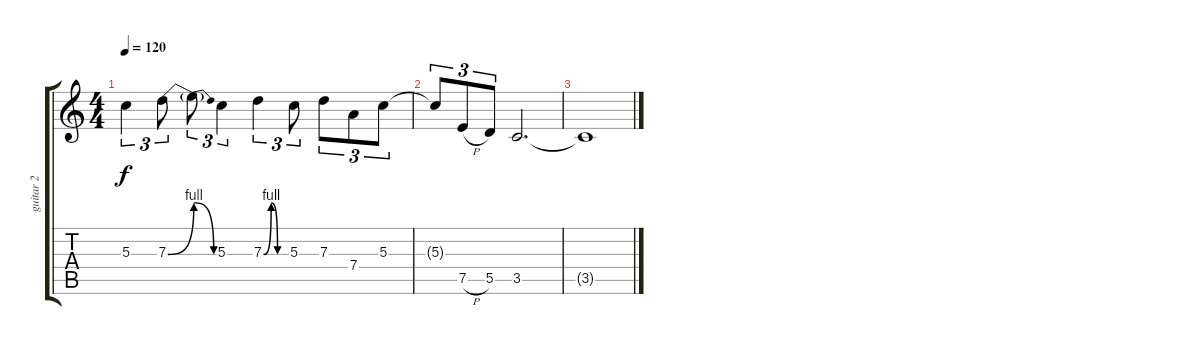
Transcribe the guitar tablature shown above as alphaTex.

\track ("guitar 2" "guitar 2") {instrument distortionguitar}
\staff {score tabs}
\tuning (E4 B3 G3 D3 A2 E2) {hide}
\ts (4 4)
\tempo 120
\clef g2
\ks c
5.3.4{tu (3 2) dy f} 7.3{be (bend 0 0 60 4)}.8{tu (3 2)} 7.3{be (release 0 4 60 0) t}.8{tu (3 2)} 5.3.4{tu (3 2)} 7.3{be (custom 0 0 20 4 37 0 60 0)}.4{tu (3 2)} 5.3.8{tu (3 2)} 7.3.8{tu (3 2)} 7.4.8{tu (3 2)} 5.3.8{tu (3 2)} |
5.3{t}.8{tu (3 2)} 7.5{h}.8{tu (3 2)} 5.5.8{tu (3 2)} 3.5.2{d} |
3.5{t}.1
